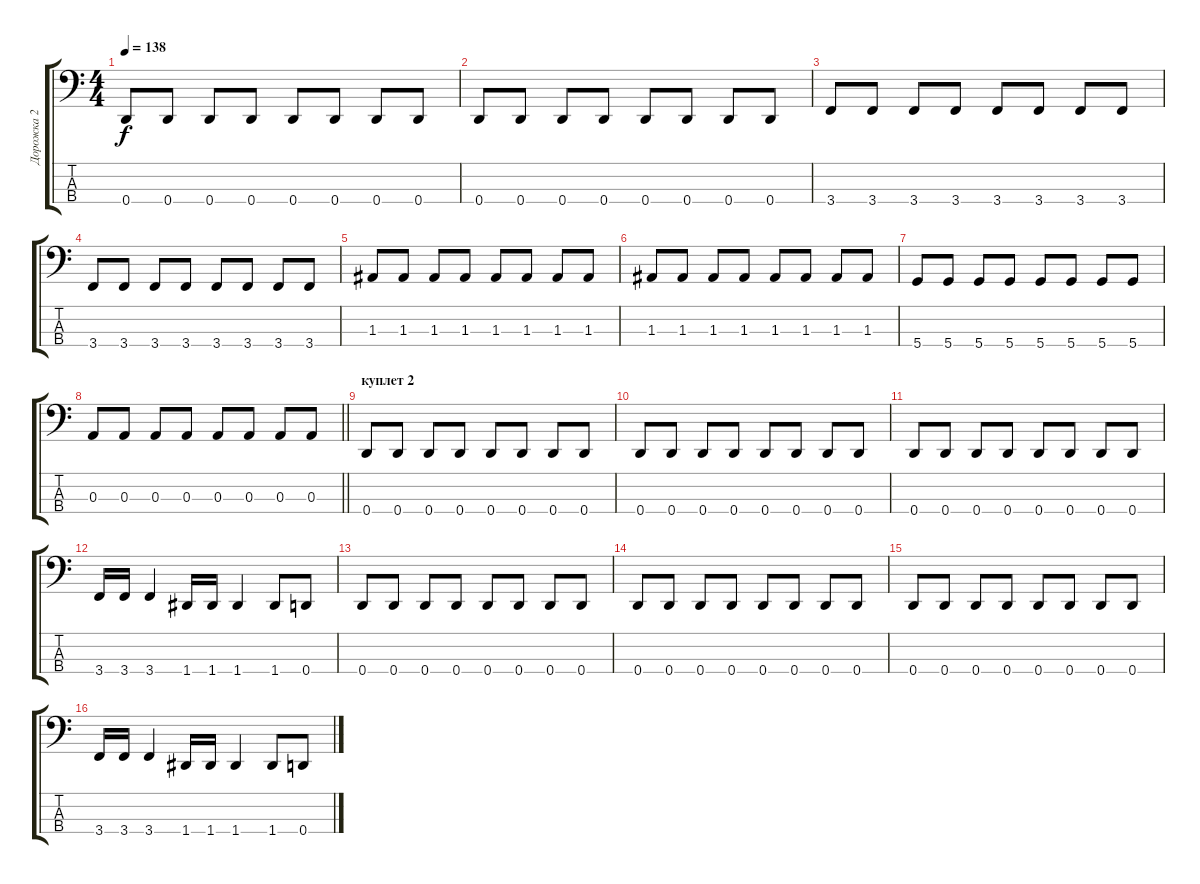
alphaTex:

\track ("Дорожка 2" "Дорожка 2") {instrument fretlessbass}
\staff {score tabs}
\tuning (G2 D2 A1 D1) {hide}
\ts (4 4)
\tempo 138
\clef f4
\ks c
0.4.8{dy f} 0.4.8 0.4.8 0.4.8 0.4.8 0.4.8 0.4.8 0.4.8 |
0.4.8 0.4.8 0.4.8 0.4.8 0.4.8 0.4.8 0.4.8 0.4.8 |
3.4.8 3.4.8 3.4.8 3.4.8 3.4.8 3.4.8 3.4.8 3.4.8 |
3.4.8 3.4.8 3.4.8 3.4.8 3.4.8 3.4.8 3.4.8 3.4.8 |
1.3.8 1.3.8 1.3.8 1.3.8 1.3.8 1.3.8 1.3.8 1.3.8 |
1.3.8 1.3.8 1.3.8 1.3.8 1.3.8 1.3.8 1.3.8 1.3.8 |
5.4.8 5.4.8 5.4.8 5.4.8 5.4.8 5.4.8 5.4.8 5.4.8 |
\barLineRight lightlight
0.3.8 0.3.8 0.3.8 0.3.8 0.3.8 0.3.8 0.3.8 0.3.8 |
\section ("" "куплет 2")
0.4.8 0.4.8 0.4.8 0.4.8 0.4.8 0.4.8 0.4.8 0.4.8 |
0.4.8 0.4.8 0.4.8 0.4.8 0.4.8 0.4.8 0.4.8 0.4.8 |
0.4.8 0.4.8 0.4.8 0.4.8 0.4.8 0.4.8 0.4.8 0.4.8 |
3.4.16 3.4.16 3.4.4 1.4.16 1.4.16 1.4.4 1.4.8 0.4.8 |
0.4.8 0.4.8 0.4.8 0.4.8 0.4.8 0.4.8 0.4.8 0.4.8 |
0.4.8 0.4.8 0.4.8 0.4.8 0.4.8 0.4.8 0.4.8 0.4.8 |
0.4.8 0.4.8 0.4.8 0.4.8 0.4.8 0.4.8 0.4.8 0.4.8 |
3.4.16 3.4.16 3.4.4 1.4.16 1.4.16 1.4.4 1.4.8 0.4.8
